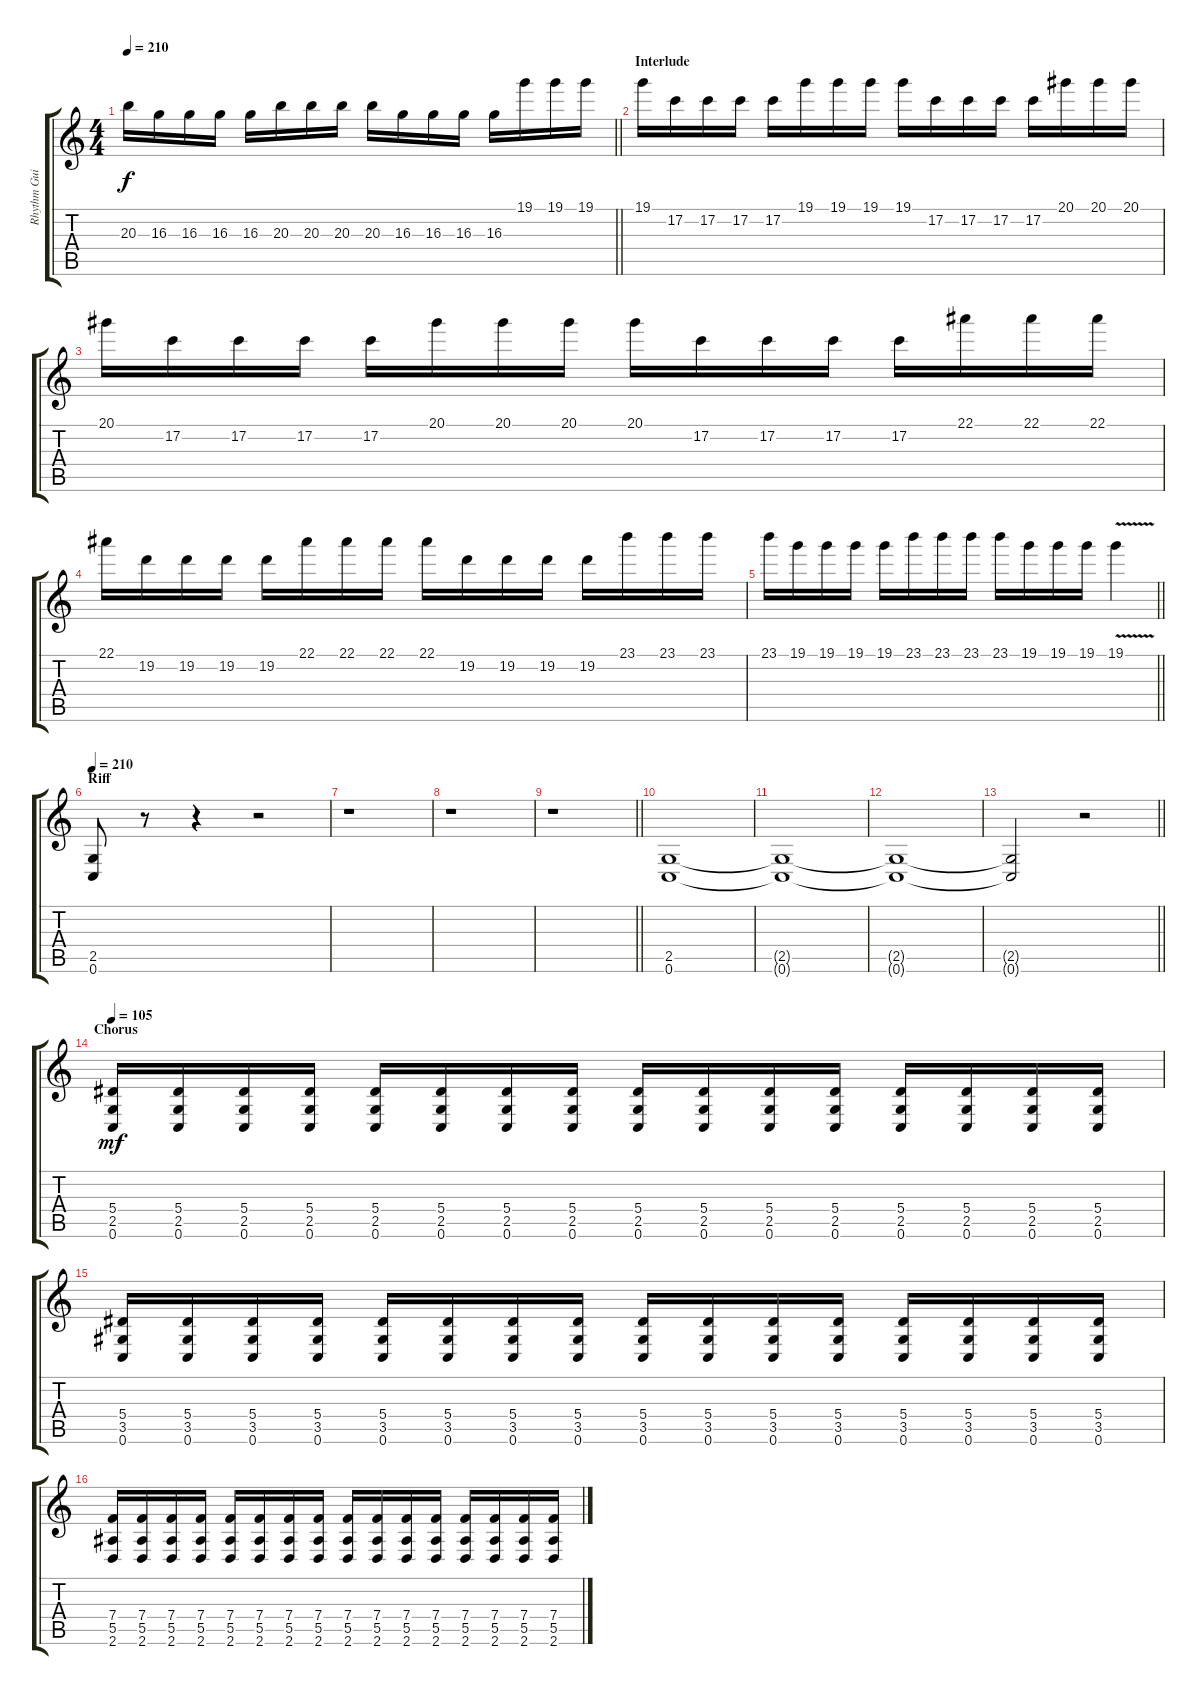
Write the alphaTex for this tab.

\track ("Rhythm Guitar II" "Rhythm Gui") {instrument overdrivenguitar}
\staff {score tabs}
\tuning (C4 G3 Eb3 Bb2 F2 C2) {hide}
\ts (4 4)
\tempo 210
\clef g2
\barLineRight lightlight
\ks c
20.3.16{dy f} 16.3.16 16.3.16 16.3.16 16.3.16 20.3.16 20.3.16 20.3.16 20.3.16 16.3.16 16.3.16 16.3.16 16.3.16 19.1.16 19.1.16 19.1.16 |
\section ("" "Interlude")
19.1.16 17.2.16 17.2.16 17.2.16 17.2.16 19.1.16 19.1.16 19.1.16 19.1.16 17.2.16 17.2.16 17.2.16 17.2.16 20.1.16 20.1.16 20.1.16 |
20.1.16 17.2.16 17.2.16 17.2.16 17.2.16 20.1.16 20.1.16 20.1.16 20.1.16 17.2.16 17.2.16 17.2.16 17.2.16 22.1.16 22.1.16 22.1.16 |
22.1.16 19.2.16 19.2.16 19.2.16 19.2.16 22.1.16 22.1.16 22.1.16 22.1.16 19.2.16 19.2.16 19.2.16 19.2.16 23.1.16 23.1.16 23.1.16 |
\barLineRight lightlight
23.1.16 19.1.16 19.1.16 19.1.16 19.1.16 23.1.16 23.1.16 23.1.16 23.1.16 19.1.16 19.1.16 19.1.16 19.1{v}.4 |
\section ("" "Riff")
\tempo 210
(2.5 0.6).8 r.8 r.4 r.2 |
r.1 |
r.1 |
\barLineRight lightlight
r.1 |
(2.5 0.6).1 |
(2.5{t} 0.6{t}).1 |
(2.5{t} 0.6{t}).1 |
\barLineRight lightlight
(2.5{t} 0.6{t}).2 r.2 |
\section ("" "Chorus")
\tempo 105
(5.4 2.5 0.6).16{dy mf} (5.4 2.5 0.6).16 (5.4 2.5 0.6).16 (5.4 2.5 0.6).16 (5.4 2.5 0.6).16 (5.4 2.5 0.6).16 (5.4 2.5 0.6).16 (5.4 2.5 0.6).16 (5.4 2.5 0.6).16 (5.4 2.5 0.6).16 (5.4 2.5 0.6).16 (5.4 2.5 0.6).16 (5.4 2.5 0.6).16 (5.4 2.5 0.6).16 (5.4 2.5 0.6).16 (5.4 2.5 0.6).16 |
(5.4 3.5 0.6).16 (5.4 3.5 0.6).16 (5.4 3.5 0.6).16 (5.4 3.5 0.6).16 (5.4 3.5 0.6).16 (5.4 3.5 0.6).16 (5.4 3.5 0.6).16 (5.4 3.5 0.6).16 (5.4 3.5 0.6).16 (5.4 3.5 0.6).16 (5.4 3.5 0.6).16 (5.4 3.5 0.6).16 (5.4 3.5 0.6).16 (5.4 3.5 0.6).16 (5.4 3.5 0.6).16 (5.4 3.5 0.6).16 |
(7.4 5.5 2.6).16 (7.4 5.5 2.6).16 (7.4 5.5 2.6).16 (7.4 5.5 2.6).16 (7.4 5.5 2.6).16 (7.4 5.5 2.6).16 (7.4 5.5 2.6).16 (7.4 5.5 2.6).16 (7.4 5.5 2.6).16 (7.4 5.5 2.6).16 (7.4 5.5 2.6).16 (7.4 5.5 2.6).16 (7.4 5.5 2.6).16 (7.4 5.5 2.6).16 (7.4 5.5 2.6).16 (7.4 5.5 2.6).16
